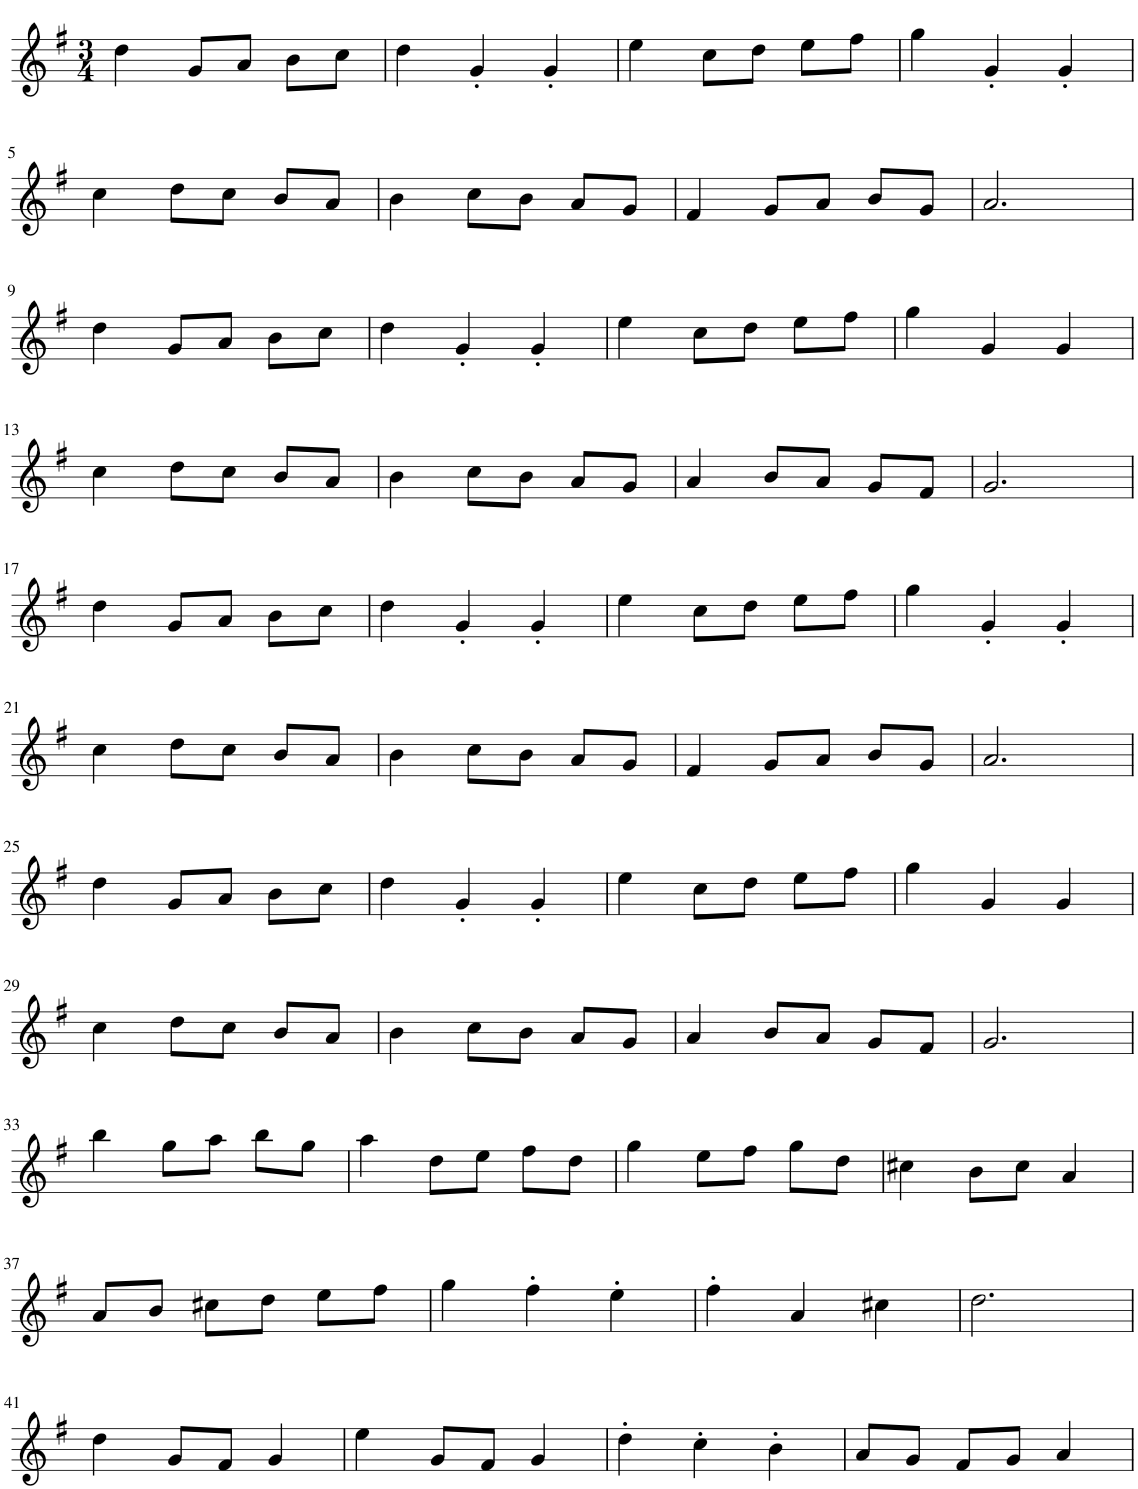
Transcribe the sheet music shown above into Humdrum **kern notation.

**kern
*part1
*staff1
*I"Flute, Flute
*I'Fl
*clefG2
*k[f#]
*M3/4
=1
4dd\
8g/L
8a/J
8b\L
8cc\J
=2
4dd\
4g'/
4g'/
=3
4ee\
8cc\L
8dd\J
8ee\L
8ff#\J
=4
4gg\
4g'/
4g'/
!!LO:LB:g=z
=5
4cc\
8dd\L
8cc\J
8b/L
8a/J
=6
4b\
8cc\L
8b\J
8a/L
8g/J
=7
4f#/
8g/L
8a/J
8b/L
8g/J
=8
2.a/
!!LO:LB:g=z
=9
4dd\
8g/L
8a/J
8b\L
8cc\J
=10
4dd\
4g'/
4g'/
=11
4ee\
8cc\L
8dd\J
8ee\L
8ff#\J
=12
4gg\
4g/
4g/
!!LO:LB:g=z
=13
4cc\
8dd\L
8cc\J
8b/L
8a/J
=14
4b\
8cc\L
8b\J
8a/L
8g/J
=15
4a/
8b/L
8a/J
8g/L
8f#/J
=16
2.g/
!!LO:LB:g=z
=17
4dd\
8g/L
8a/J
8b\L
8cc\J
=18
4dd\
4g'/
4g'/
=19
4ee\
8cc\L
8dd\J
8ee\L
8ff#\J
=20
4gg\
4g'/
4g'/
!!LO:LB:g=z
=21
4cc\
8dd\L
8cc\J
8b/L
8a/J
=22
4b\
8cc\L
8b\J
8a/L
8g/J
=23
4f#/
8g/L
8a/J
8b/L
8g/J
=24
2.a/
!!LO:LB:g=z
=25
4dd\
8g/L
8a/J
8b\L
8cc\J
=26
4dd\
4g'/
4g'/
=27
4ee\
8cc\L
8dd\J
8ee\L
8ff#\J
=28
4gg\
4g/
4g/
!!LO:LB:g=z
=29
4cc\
8dd\L
8cc\J
8b/L
8a/J
=30
4b\
8cc\L
8b\J
8a/L
8g/J
=31
4a/
8b/L
8a/J
8g/L
8f#/J
=32
2.g/
!!LO:LB:g=z
=33
4bb\
8gg\L
8aa\J
8bb\L
8gg\J
=34
4aa\
8dd\L
8ee\J
8ff#\L
8dd\J
=35
4gg\
8ee\L
8ff#\J
8gg\L
8dd\J
=36
4cc#X\
8b\L
8cc#\J
4a/
!!LO:LB:g=z
=37
8a/L
8b/J
8cc#X\L
8dd\J
8ee\L
8ff#\J
=38
4gg\
4ff#'\
4ee'\
=39
4ff#'\
4a/
4cc#X\
=40
2.dd\
!!LO:LB:g=z
=41
4dd\
8g/L
8f#/J
4g/
=42
4ee\
8g/L
8f#/J
4g/
=43
4dd'\
4cc'\
4b'\
=44
8a/L
8g/J
8f#/L
8g/J
4a/
=
*-
